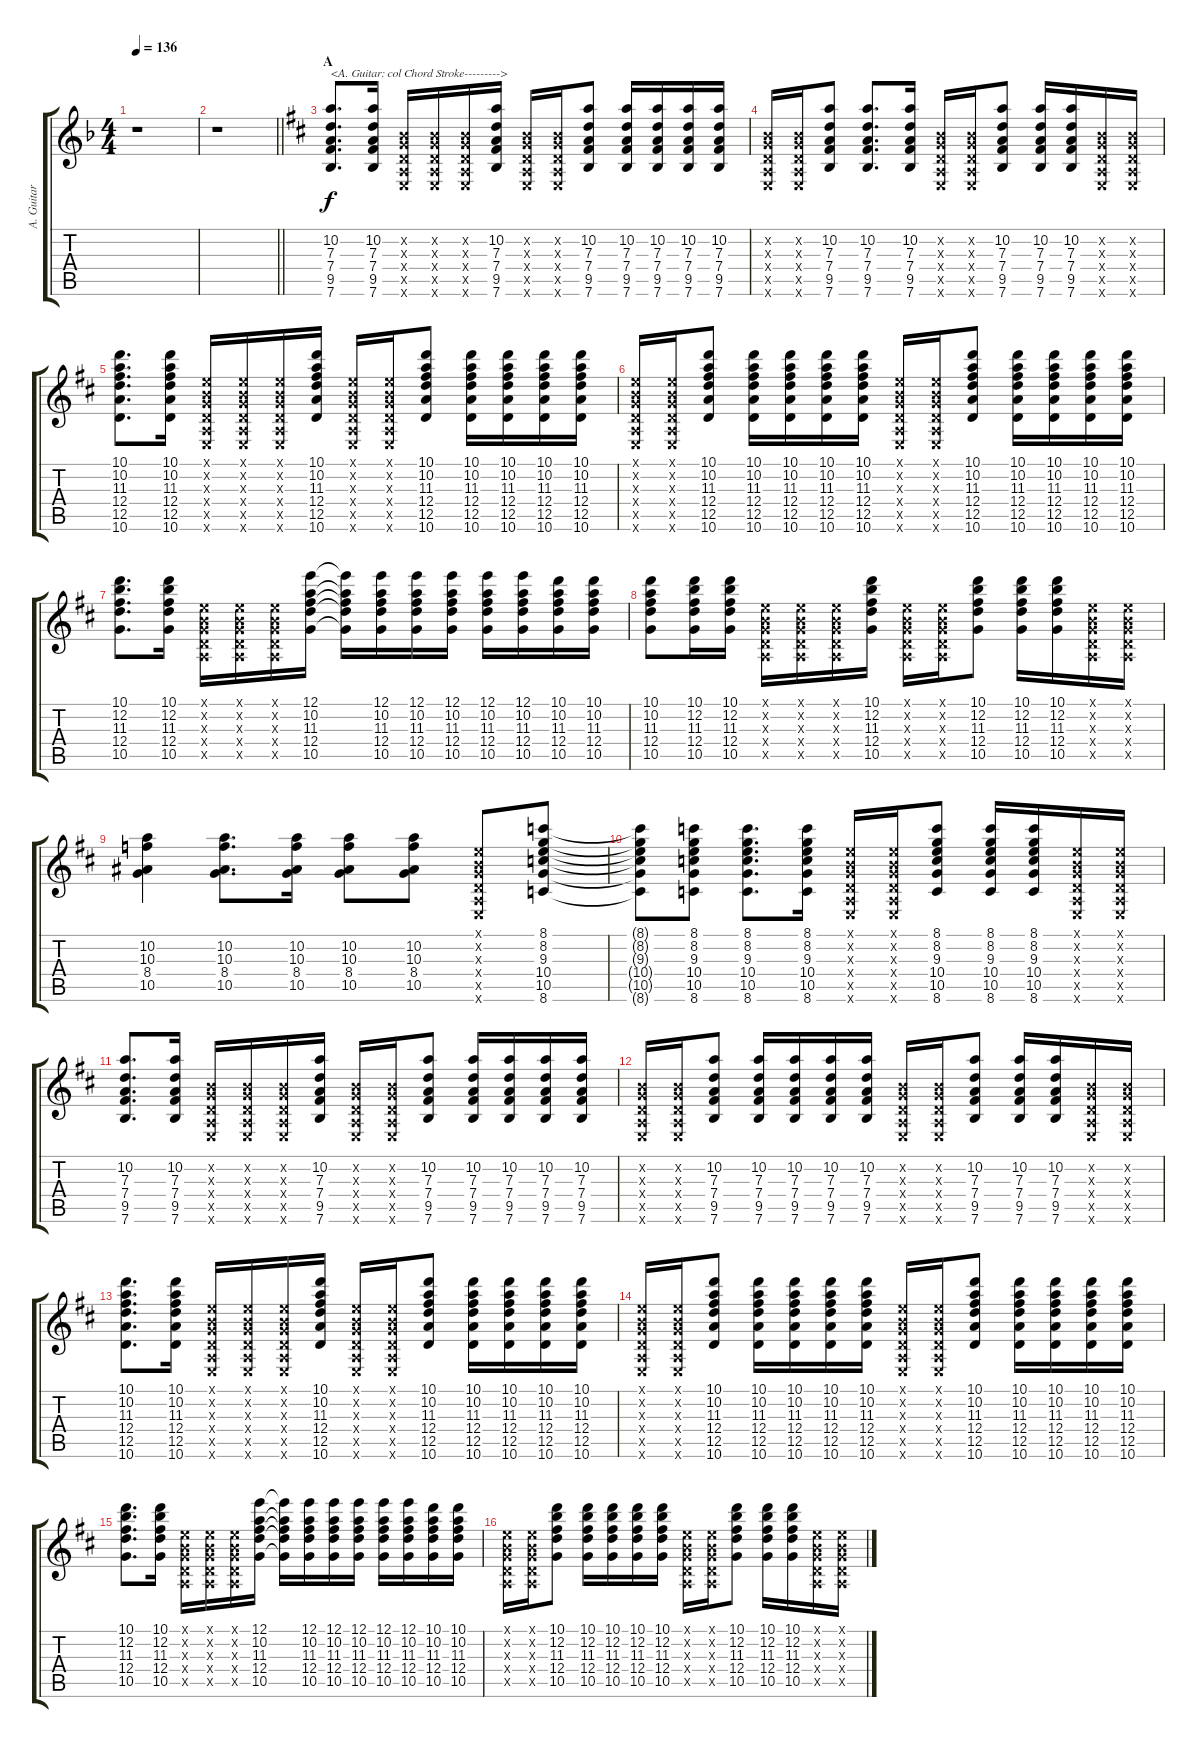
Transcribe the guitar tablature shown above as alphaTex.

\track ("A. Guitar" "A. Guitar") {instrument acousticguitarsteel}
\staff {score tabs}
\tuning (E4 B3 G3 D3 A2 E2) {hide}
\ts (4 4)
\tempo 136
\clef g2
\ks f
r.1{dy f} |
\barLineRight lightlight
r.1 |
\section ("" "A")
\ks d
(10.2 7.3 7.4 9.5 7.6).8{d txt "<A. Guitar: col Chord Stroke--------->"} (10.2 7.3 7.4 9.5 7.6).16 (0.2{x} 0.3{x} 0.4{x} 0.5{x} 0.6{x}).16 (0.2{x} 0.3{x} 0.4{x} 0.5{x} 0.6{x}).16 (0.2{x} 0.3{x} 0.4{x} 0.5{x} 0.6{x}).16 (10.2 7.3 7.4 9.5 7.6).16 (0.2{x} 0.3{x} 0.4{x} 0.5{x} 0.6{x}).16 (0.2{x} 0.3{x} 0.4{x} 0.5{x} 0.6{x}).16 (10.2 7.3 7.4 9.5 7.6).8 (10.2 7.3 7.4 9.5 7.6).16 (10.2 7.3 7.4 9.5 7.6).16 (10.2 7.3 7.4 9.5 7.6).16 (10.2 7.3 7.4 9.5 7.6).16 |
(0.2{x} 0.3{x} 0.4{x} 0.5{x} 0.6{x}).16 (0.2{x} 0.3{x} 0.4{x} 0.5{x} 0.6{x}).16 (10.2 7.3 7.4 9.5 7.6).8 (10.2 7.3 7.4 9.5 7.6).8{d} (10.2 7.3 7.4 9.5 7.6).16 (0.2{x} 0.3{x} 0.4{x} 0.5{x} 0.6{x}).16 (0.2{x} 0.3{x} 0.4{x} 0.5{x} 0.6{x}).16 (10.2 7.3 7.4 9.5 7.6).8 (10.2 7.3 7.4 9.5 7.6).16 (10.2 7.3 7.4 9.5 7.6).16 (0.2{x} 0.3{x} 0.4{x} 0.5{x} 0.6{x}).16 (0.2{x} 0.3{x} 0.4{x} 0.5{x} 0.6{x}).16 |
(10.1 10.2 11.3 12.4 12.5 10.6).8{d} (10.1 10.2 11.3 12.4 12.5 10.6).16 (0.1{x} 0.2{x} 0.3{x} 0.4{x} 0.5{x} 0.6{x}).16 (0.1{x} 0.2{x} 0.3{x} 0.4{x} 0.5{x} 0.6{x}).16 (0.1{x} 0.2{x} 0.3{x} 0.4{x} 0.5{x} 0.6{x}).16 (10.1 10.2 11.3 12.4 12.5 10.6).16 (0.1{x} 0.2{x} 0.3{x} 0.4{x} 0.5{x} 0.6{x}).16 (0.1{x} 0.2{x} 0.3{x} 0.4{x} 0.5{x} 0.6{x}).16 (10.1 10.2 11.3 12.4 12.5 10.6).8 (10.1 10.2 11.3 12.4 12.5 10.6).16 (10.1 10.2 11.3 12.4 12.5 10.6).16 (10.1 10.2 11.3 12.4 12.5 10.6).16 (10.1 10.2 11.3 12.4 12.5 10.6).16 |
(0.1{x} 0.2{x} 0.3{x} 0.4{x} 0.5{x} 0.6{x}).16 (0.1{x} 0.2{x} 0.3{x} 0.4{x} 0.5{x} 0.6{x}).16 (10.1 10.2 11.3 12.4 12.5 10.6).8 (10.1 10.2 11.3 12.4 12.5 10.6).16 (10.1 10.2 11.3 12.4 12.5 10.6).16 (10.1 10.2 11.3 12.4 12.5 10.6).16 (10.1 10.2 11.3 12.4 12.5 10.6).16 (0.1{x} 0.2{x} 0.3{x} 0.4{x} 0.5{x} 0.6{x}).16 (0.1{x} 0.2{x} 0.3{x} 0.4{x} 0.5{x} 0.6{x}).16 (10.1 10.2 11.3 12.4 12.5 10.6).8 (10.1 10.2 11.3 12.4 12.5 10.6).16 (10.1 10.2 11.3 12.4 12.5 10.6).16 (10.1 10.2 11.3 12.4 12.5 10.6).16 (10.1 10.2 11.3 12.4 12.5 10.6).16 |
(10.1 12.2 11.3 12.4 10.5).8{d} (10.1 12.2 11.3 12.4 10.5).16 (0.1{x} 0.2{x} 0.3{x} 0.4{x} 0.5{x}).16 (0.1{x} 0.2{x} 0.3{x} 0.4{x} 0.5{x}).16 (0.1{x} 0.2{x} 0.3{x} 0.4{x} 0.5{x}).16 (12.1 10.2 11.3 12.4 10.5).16 (12.1{t} 10.2{t} 11.3{t} 12.4{t} 10.5{t}).16 (12.1 10.2 11.3 12.4 10.5).16 (12.1 10.2 11.3 12.4 10.5).16 (12.1 10.2 11.3 12.4 10.5).16 (12.1 10.2 11.3 12.4 10.5).16 (12.1 10.2 11.3 12.4 10.5).16 (10.1 10.2 11.3 12.4 10.5).16 (10.1 10.2 11.3 12.4 10.5).16 |
(10.1 10.2 11.3 12.4 10.5).8 (10.1 12.2 11.3 12.4 10.5).16 (10.1 12.2 11.3 12.4 10.5).16 (0.1{x} 0.2{x} 0.3{x} 0.4{x} 0.5{x}).16 (0.1{x} 0.2{x} 0.3{x} 0.4{x} 0.5{x}).16 (0.1{x} 0.2{x} 0.3{x} 0.4{x} 0.5{x}).16 (10.1 12.2 11.3 12.4 10.5).16 (0.1{x} 0.2{x} 0.3{x} 0.4{x} 0.5{x}).16 (0.1{x} 0.2{x} 0.3{x} 0.4{x} 0.5{x}).16 (10.1 12.2 11.3 12.4 10.5).8 (10.1 12.2 11.3 12.4 10.5).16 (10.1 12.2 11.3 12.4 10.5).16 (0.1{x} 0.2{x} 0.3{x} 0.4{x} 0.5{x}).16 (0.1{x} 0.2{x} 0.3{x} 0.4{x} 0.5{x}).16 |
(10.2 10.3 8.4 10.5).4 (10.2 10.3 8.4 10.5).8{d} (10.2 10.3 8.4 10.5).16 (10.2 10.3 8.4 10.5).8 (10.2 10.3 8.4 10.5).8 (0.1{x} 0.2{x} 0.3{x} 0.4{x} 0.5{x} 0.6{x}).8 (8.1 8.2 9.3 10.4 10.5 8.6).8 |
(8.1{t} 8.2{t} 9.3{t} 10.4{t} 10.5{t} 8.6{t}).8 (8.1 8.2 9.3 10.4 10.5 8.6).8 (8.1 8.2 9.3 10.4 10.5 8.6).8{d} (8.1 8.2 9.3 10.4 10.5 8.6).16 (0.1{x} 0.2{x} 0.3{x} 0.4{x} 0.5{x} 0.6{x}).16 (0.1{x} 0.2{x} 0.3{x} 0.4{x} 0.5{x} 0.6{x}).16 (8.1 8.2 9.3 10.4 10.5 8.6).8 (8.1 8.2 9.3 10.4 10.5 8.6).16 (8.1 8.2 9.3 10.4 10.5 8.6).16 (0.1{x} 0.2{x} 0.3{x} 0.4{x} 0.5{x} 0.6{x}).16 (0.1{x} 0.2{x} 0.3{x} 0.4{x} 0.5{x} 0.6{x}).16 |
(10.2 7.3 7.4 9.5 7.6).8{d} (10.2 7.3 7.4 9.5 7.6).16 (0.2{x} 0.3{x} 0.4{x} 0.5{x} 0.6{x}).16 (0.2{x} 0.3{x} 0.4{x} 0.5{x} 0.6{x}).16 (0.2{x} 0.3{x} 0.4{x} 0.5{x} 0.6{x}).16 (10.2 7.3 7.4 9.5 7.6).16 (0.2{x} 0.3{x} 0.4{x} 0.5{x} 0.6{x}).16 (0.2{x} 0.3{x} 0.4{x} 0.5{x} 0.6{x}).16 (10.2 7.3 7.4 9.5 7.6).8 (10.2 7.3 7.4 9.5 7.6).16 (10.2 7.3 7.4 9.5 7.6).16 (10.2 7.3 7.4 9.5 7.6).16 (10.2 7.3 7.4 9.5 7.6).16 |
(0.2{x} 0.3{x} 0.4{x} 0.5{x} 0.6{x}).16 (0.2{x} 0.3{x} 0.4{x} 0.5{x} 0.6{x}).16 (10.2 7.3 7.4 9.5 7.6).8 (10.2 7.3 7.4 9.5 7.6).16 (10.2 7.3 7.4 9.5 7.6).16 (10.2 7.3 7.4 9.5 7.6).16 (10.2 7.3 7.4 9.5 7.6).16 (0.2{x} 0.3{x} 0.4{x} 0.5{x} 0.6{x}).16 (0.2{x} 0.3{x} 0.4{x} 0.5{x} 0.6{x}).16 (10.2 7.3 7.4 9.5 7.6).8 (10.2 7.3 7.4 9.5 7.6).16 (10.2 7.3 7.4 9.5 7.6).16 (0.2{x} 0.3{x} 0.4{x} 0.5{x} 0.6{x}).16 (0.2{x} 0.3{x} 0.4{x} 0.5{x} 0.6{x}).16 |
(10.1 10.2 11.3 12.4 12.5 10.6).8{d} (10.1 10.2 11.3 12.4 12.5 10.6).16 (0.1{x} 0.2{x} 0.3{x} 0.4{x} 0.5{x} 0.6{x}).16 (0.1{x} 0.2{x} 0.3{x} 0.4{x} 0.5{x} 0.6{x}).16 (0.1{x} 0.2{x} 0.3{x} 0.4{x} 0.5{x} 0.6{x}).16 (10.1 10.2 11.3 12.4 12.5 10.6).16 (0.1{x} 0.2{x} 0.3{x} 0.4{x} 0.5{x} 0.6{x}).16 (0.1{x} 0.2{x} 0.3{x} 0.4{x} 0.5{x} 0.6{x}).16 (10.1 10.2 11.3 12.4 12.5 10.6).8 (10.1 10.2 11.3 12.4 12.5 10.6).16 (10.1 10.2 11.3 12.4 12.5 10.6).16 (10.1 10.2 11.3 12.4 12.5 10.6).16 (10.1 10.2 11.3 12.4 12.5 10.6).16 |
(0.1{x} 0.2{x} 0.3{x} 0.4{x} 0.5{x} 0.6{x}).16 (0.1{x} 0.2{x} 0.3{x} 0.4{x} 0.5{x} 0.6{x}).16 (10.1 10.2 11.3 12.4 12.5 10.6).8 (10.1 10.2 11.3 12.4 12.5 10.6).16 (10.1 10.2 11.3 12.4 12.5 10.6).16 (10.1 10.2 11.3 12.4 12.5 10.6).16 (10.1 10.2 11.3 12.4 12.5 10.6).16 (0.1{x} 0.2{x} 0.3{x} 0.4{x} 0.5{x} 0.6{x}).16 (0.1{x} 0.2{x} 0.3{x} 0.4{x} 0.5{x} 0.6{x}).16 (10.1 10.2 11.3 12.4 12.5 10.6).8 (10.1 10.2 11.3 12.4 12.5 10.6).16 (10.1 10.2 11.3 12.4 12.5 10.6).16 (10.1 10.2 11.3 12.4 12.5 10.6).16 (10.1 10.2 11.3 12.4 12.5 10.6).16 |
(10.1 12.2 11.3 12.4 10.5).8{d} (10.1 12.2 11.3 12.4 10.5).16 (0.1{x} 0.2{x} 0.3{x} 0.4{x} 0.5{x}).16 (0.1{x} 0.2{x} 0.3{x} 0.4{x} 0.5{x}).16 (0.1{x} 0.2{x} 0.3{x} 0.4{x} 0.5{x}).16 (12.1 10.2 11.3 12.4 10.5).16 (12.1{t} 10.2{t} 11.3{t} 12.4{t} 10.5{t}).16 (12.1 10.2 11.3 12.4 10.5).16 (12.1 10.2 11.3 12.4 10.5).16 (12.1 10.2 11.3 12.4 10.5).16 (12.1 10.2 11.3 12.4 10.5).16 (12.1 10.2 11.3 12.4 10.5).16 (10.1 10.2 11.3 12.4 10.5).16 (10.1 10.2 11.3 12.4 10.5).16 |
(0.1{x} 0.2{x} 0.3{x} 0.4{x} 0.5{x}).16 (0.1{x} 0.2{x} 0.3{x} 0.4{x} 0.5{x}).16 (10.1 12.2 11.3 12.4 10.5).8 (10.1 12.2 11.3 12.4 10.5).16 (10.1 12.2 11.3 12.4 10.5).16 (10.1 12.2 11.3 12.4 10.5).16 (10.1 12.2 11.3 12.4 10.5).16 (0.1{x} 0.2{x} 0.3{x} 0.4{x} 0.5{x}).16 (0.1{x} 0.2{x} 0.3{x} 0.4{x} 0.5{x}).16 (10.1 12.2 11.3 12.4 10.5).8 (10.1 12.2 11.3 12.4 10.5).16 (10.1 12.2 11.3 12.4 10.5).16 (0.1{x} 0.2{x} 0.3{x} 0.4{x} 0.5{x}).16 (0.1{x} 0.2{x} 0.3{x} 0.4{x} 0.5{x}).16
